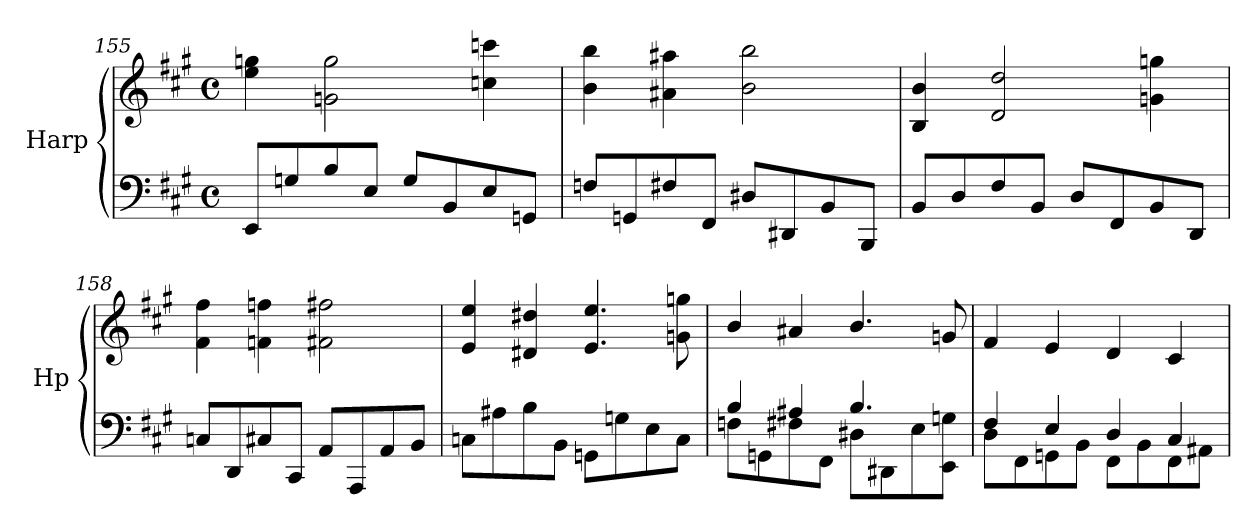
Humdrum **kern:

**kern	**kern
*part1	*part1
*staff2	*staff1
*I"Harp	*
*I'Hp	*
!!LO:LB:g=z
*clefF4	*clefG2
*k[f#c#g#]	*k[f#c#g#]
*A:	*A:
*M4/4	*M4/4
*met(c)	*met(c)
=155	=155
8EE/L	4ee\ 4ggn\
8Gn/	.
8B/	2gn\ 2gg\
8E/J	.
8G/L	.
8BB/	.
8E/	4ccn\ 4cccn\
8GGn/J	.
=156	=156
8Fn/L	4b\ 4bb\
8GGn/	.
8F#X/	4a#X\ 4aa#X\
8FF#/J	.
8D#X/L	2b\ 2bb\
8DD#X/	.
8BB/	.
8BBB/J	.
=157	=157
8BB/L	4B/ 4b/
8D/	.
8F#/	2d/ 2dd/
8BB/J	.
8D/L	.
8FF#/	.
8BB/	4gn\ 4ggn\
8DD/J	.
=158	=158
8Cn/L	4f#\ 4ff#\
8DD/	.
8C#X/	4fn\ 4ffn\
8CC#/J	.
8AA/L	2f#X\ 2ff#X\
8AAA/	.
8AA/	.
8BB/J	.
!!LO:PB:g=z
=159	=159
8Cn\L	4e/ 4ee/
8A#X\	.
8B\	4d#X/ 4dd#X/
8BB\J	.
8GGn\L	4.e/ 4.ee/
8Gn\	.
8E\	.
8C\J	8gn\ 8ggn\
!!LO:PB:g=z
=160	=160
*^	*
8Fn\L	4B/	4b/
8GGn\	.	.
8F#X\	4A#X/	4a#X/
8FF#\J	.	.
8D#X\L	4.B/	4.b/
8DD#X\	.	.
8E\	.	.
8EE\ 8Gn\J	8ryy	8gn/
=161	=161	=161
8D\L	4F#/	4f#/
8FF#\	.	.
8GGn\	4E/	4e/
8BB\J	.	.
8FF#\L	4D/	4d/
8BB\	.	.
8FF#\	4C#/	4c#/
8AA#X\J	.	.
*v	*v	*
=	=
*-	*-
